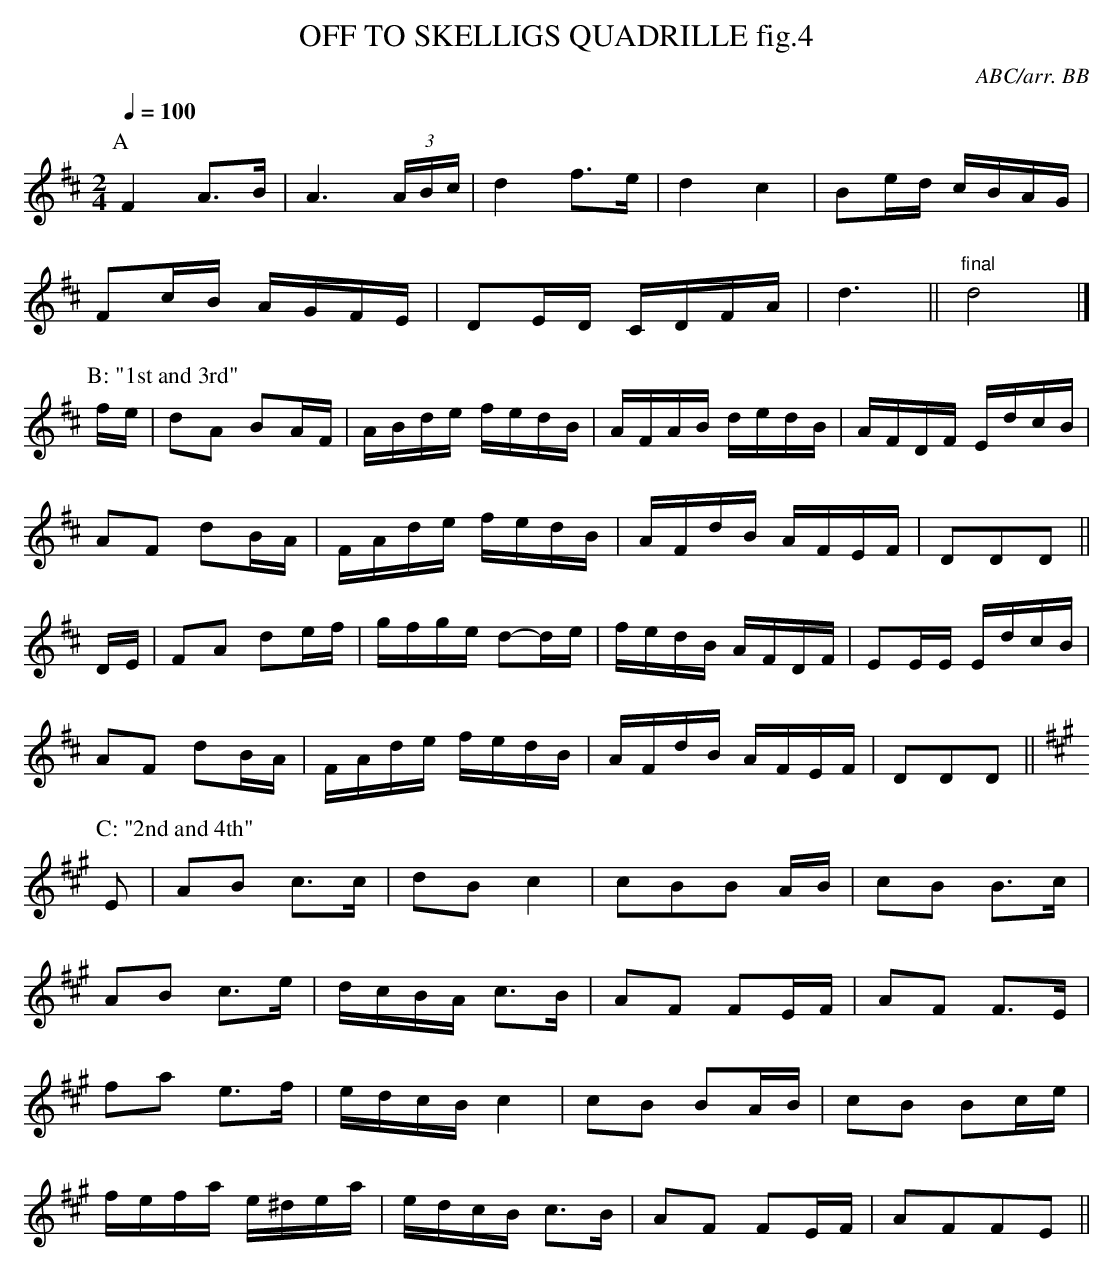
X:1
T:OFF TO SKELLIGS QUADRILLE fig.4
C:ABC/arr. BB
Q:1/4=100
L:1/8
M:2/4
K:D
P:A
F2 A>B|A3 (3A/B/c/|d2 f>e|d2 c2|Be/d/ c/B/A/G/|
Fc/B/ A/G/F/E/|DE/D/ C/D/F/A/|d3||"final"d4|]
P:B: "1st and 3rd"
L:1/16
fe|d2A2 B2AF|ABde fedB|AFAB dedB|AFDF EdcB|
A2F2 d2BA|FAde fedB|AFdB AFEF|D2D2D2||
DE|F2A2 d2ef|gfge d2-de|fedB AFDF|E2EE EdcB|
A2F2 d2BA|FAde fedB|AFdB AFEF|D2D2D2||
P:C: "2nd and 4th"
K:A
L:1/8
E|AB c>c|dB c2|cBB A/B/|cB B>c|
AB c>e|d/c/B/A/ c>B|AF FE/F/|AF F>E|
fa e>f|e/d/c/B/ c2|cB BA/B/|cB Bc/e/|
f/e/f/a/ e/^d/e/a/|e/d/c/B/ c>B|AF FE/F/|AFFE||
